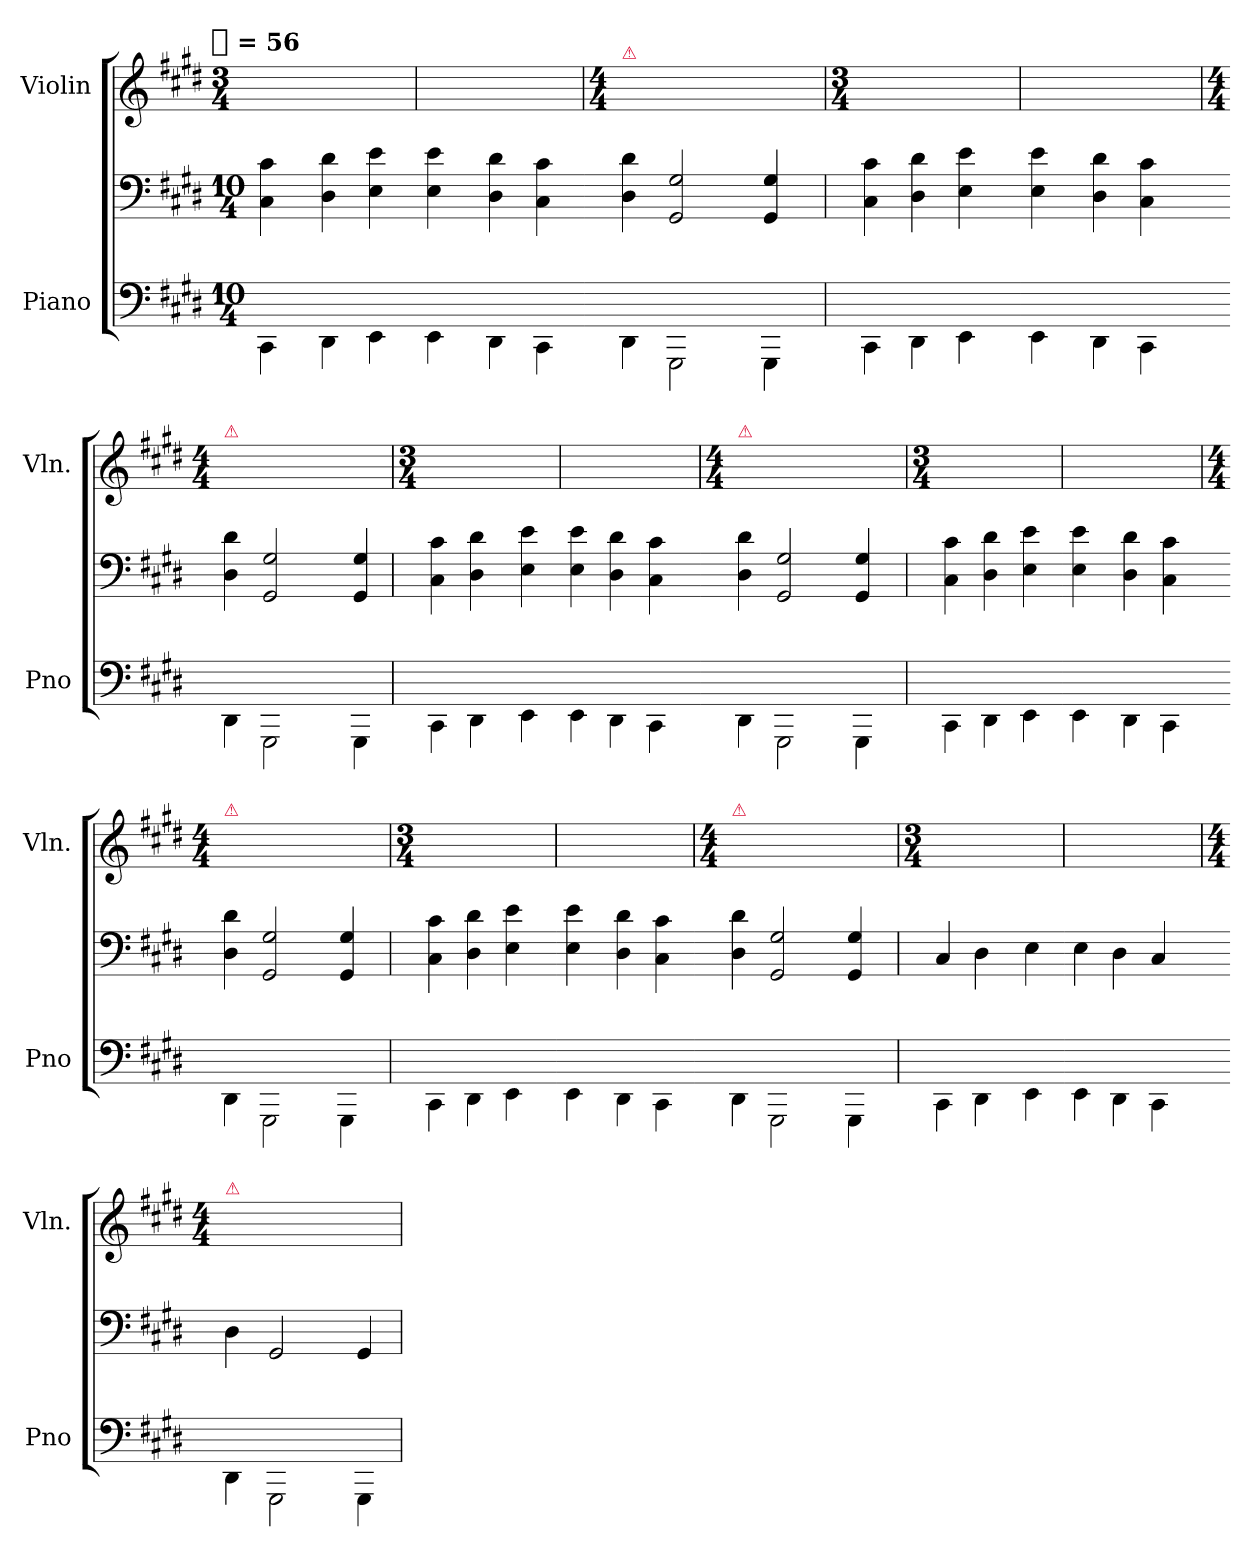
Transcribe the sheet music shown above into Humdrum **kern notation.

**kern	**kern	**kern
*part2	*part2	*part1
*staff3	*staff2	*staff1
*I"Piano	*	*I"Violin
*I'Pno	*	*I'Vln.
*clefF4	*clefF4	*clefG2
*k[f#c#g#d#]	*k[f#c#g#d#]	*k[f#c#g#d#]
*E:	*E:	*E:
!!LO:TX:omd:t=[quarter] = 56
*M10/4	*M10/4	*M3/4
*MM56	*MM56	*MM56
=	=	=
4CC#\	4C# 4c#	8ryy
.	.	8ryy
4DD#\	4D# 4d#	4ryy
4EE\	4E 4e	4ryy
=-	=-	=
4EE\	4E 4e	8ryy
.	.	8ryy
4DD#\	4D# 4d#	4ryy
4CC#\	4C# 4c#	4ryy
=-	=-	=
*	*	*M4/4
!	!	!LO:TX:a:color=crimson:t=⚠
4DD#\	4D# 4d#	2ryy
2GGG#\	2GG# 2G#	.
.	.	4.ryy
4GGG#\	4GG# 4G#	.
.	.	8ryy
=1	=1	=1
*	*	*M3/4
4CC#\	4C# 4c#	2ryy
4DD#\	4D# 4d#	.
4EE\	4E 4e	8ryy
.	.	8ryy
=-	=-	=
4EE\	4E 4e	8ryy
.	.	8ryy
4DD#\	4D# 4d#	4.ryy
4CC#\	4C# 4c#	.
.	.	8ryy
=-	=-	=
*	*	*M4/4
!	!	!LO:TX:a:color=crimson:t=⚠
4DD#\	4D# 4d#	4.ryy
2GGG#\	2GG# 2G#	.
.	.	8ryy
.	.	4ryy
4GGG#\	4GG# 4G#	4ryy
=2	=2	=2
*	*	*M3/4
4CC#\	4C# 4c#	4.ryy
4DD#\	4D# 4d#	.
.	.	8ryy
4EE\	4E 4e	4ryy
=-	=-	=
4EE\	4E 4e	2ryy
4DD#\	4D# 4d#	.
4CC#\	4C# 4c#	8ryy
.	.	8ryy
=-	=-	=
*	*	*M4/4
!	!	!LO:TX:a:color=crimson:t=⚠
4DD#\	4D# 4d#	4ryy
2GGG#\	2GG# 2G#	4ryy
.	.	4.ryy
4GGG#\	4GG# 4G#	.
.	.	8ryy
=3	=3	=3
*	*	*M3/4
4CC#\	4C# 4c#	2.ryy
4DD#\	4D# 4d#	.
4EE\	4E 4e	.
=-	=-	=
4EE\	4E 4e	8ryy
.	.	8ryy
4DD#\	4D# 4d#	2ryy
4CC#\	4C# 4c#	.
=-	=-	=
*	*	*M4/4
!	!	!LO:TX:a:color=crimson:t=⚠
4DD#\	4D# 4d#	4ryy
2GGG#\	2GG# 2G#	4ryy
.	.	4.ryy
4GGG#\	4GG# 4G#	.
.	.	8ryy
=4	=4	=4
*	*	*M3/4
4CC#\	4C# 4c#	2ryy
4DD#\	4D# 4d#	.
4EE\	4E 4e	8ryy
.	.	8ryy
=-	=-	=
4EE\	4E 4e	8ryy
.	.	8ryy
4DD#\	4D# 4d#	4ryy
4CC#\	4C# 4c#	4ryy
=-	=-	=
*	*	*M4/4
!	!	!LO:TX:a:color=crimson:t=⚠
4DD#\	4D# 4d#	2ryy
2GGG#\	2GG# 2G#	.
.	.	4ryy
4GGG#\	4GG# 4G#	8ryy
.	.	8ryy
=5	=5	=5
*	*	*M3/4
4CC#\	4C#	4ryy
4DD#\	4D#	8ryy
.	.	8ryy
4EE\	4E	4ryy
=-	=-	=
4EE\	4E	4ryy
4DD#\	4D#	4ryy
4CC#\	4C#	8ryy
.	.	8ryy
=-	=-	=
*	*	*M4/4
!	!	!LO:TX:a:color=crimson:t=⚠
4DD#\	4D#	2ryy
2GGG#\	2GG#	.
.	.	4ryy
4GGG#\	4GG#	4ryy
=	=	=
*-	*-	*-
